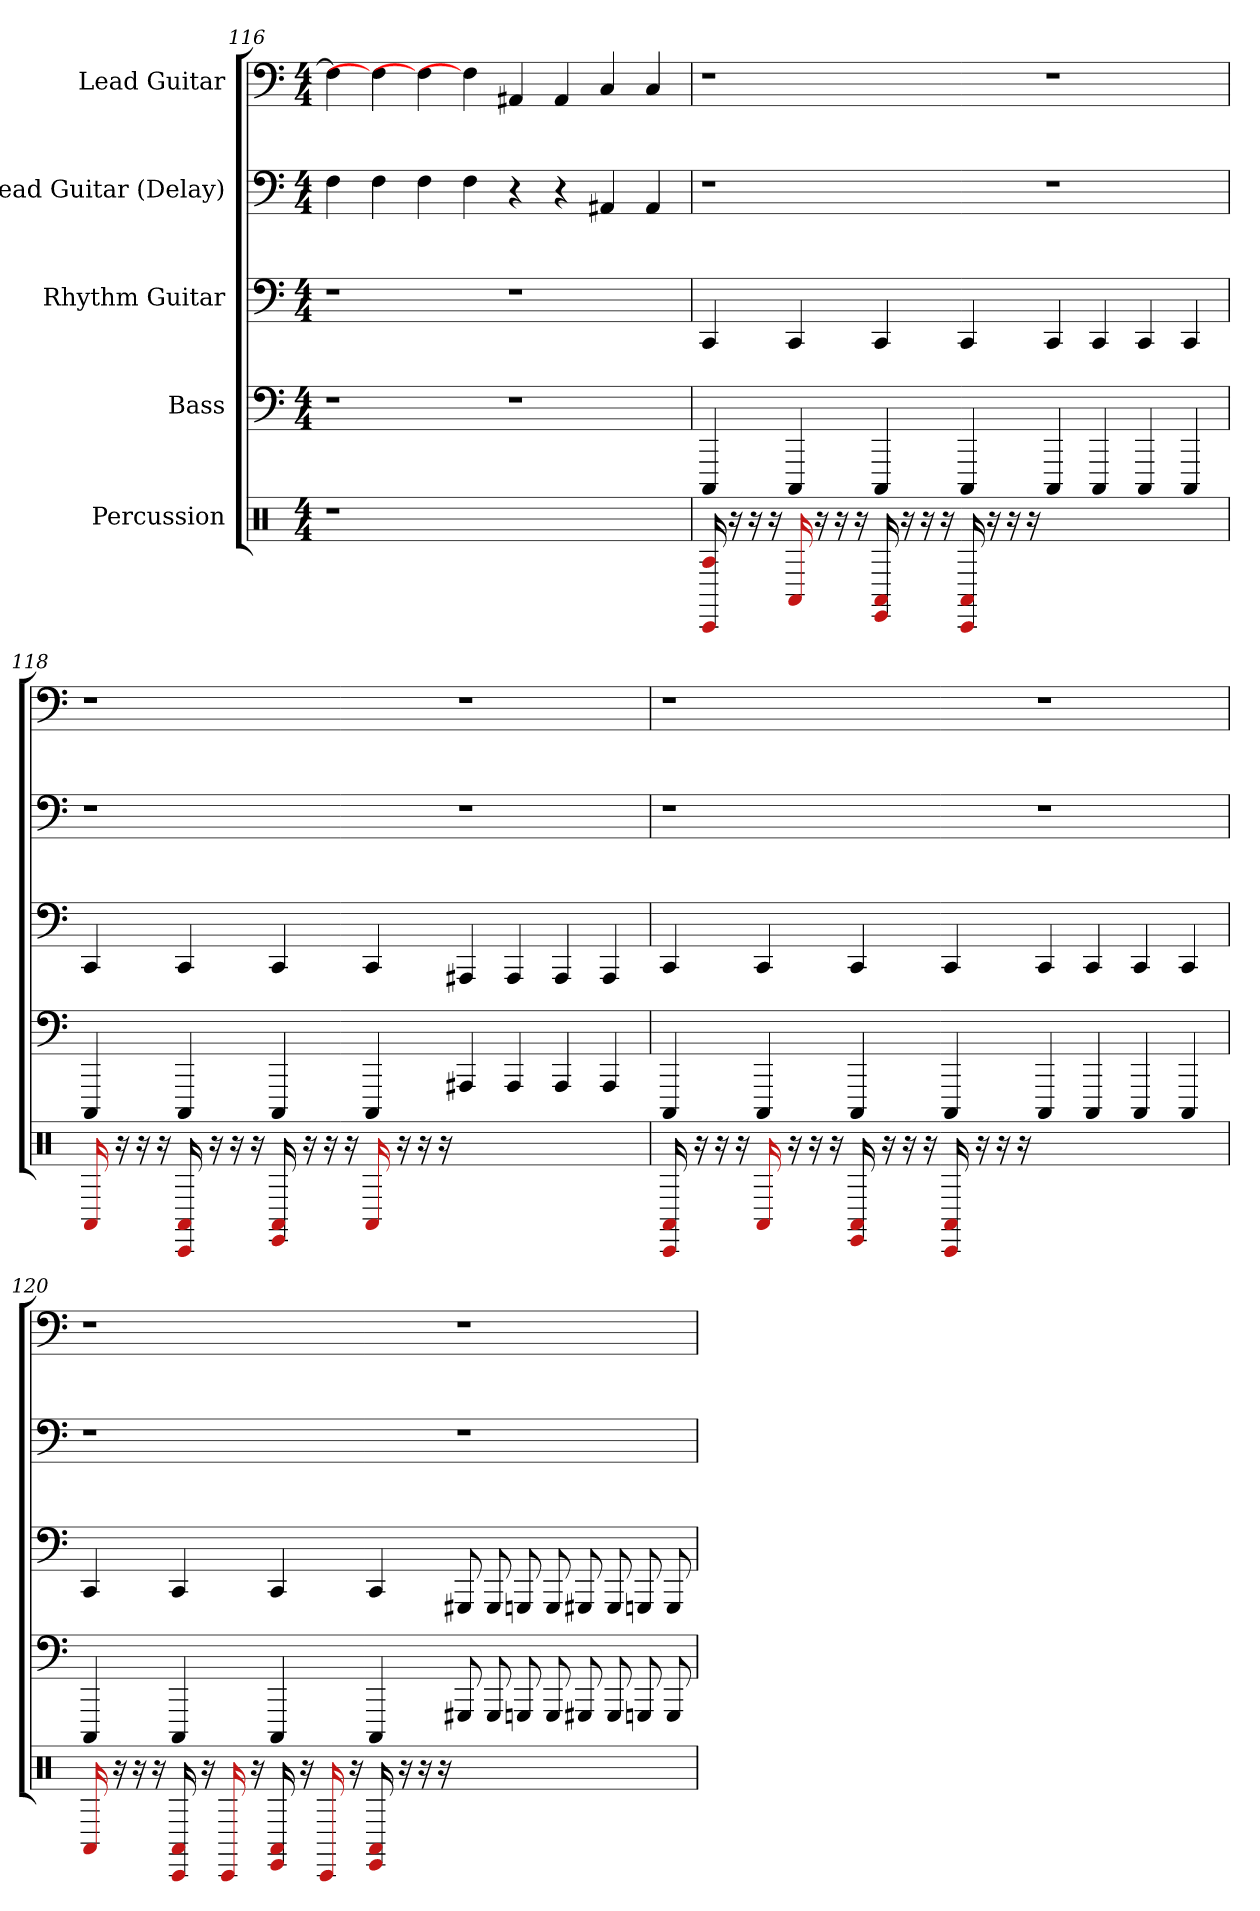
**kern	**kern	**kern	**kern	**kern
*part5	*part4	*part3	*part2	*part1
*staff5	*staff4	*staff3	*staff2	*staff1
*I"Percussion	*I"Bass	*I"Rhythm Guitar	*I"Lead Guitar (Delay)	*I"Lead Guitar
*clefX	*	*	*	*
*k[]	*k[]	*k[]	*k[]	*k[]
*M4/4	*M4/4	*M4/4	*M4/4	*M4/4
=116	=116	=116	=116	=116
1r	1r	1r	4F	4F]
.	.	.	4F	4F]
.	.	.	4F	4F]
.	.	.	4F	4F]
1ryy	1r	1r	4r	4AA#
.	.	.	4r	4AA#
.	.	.	4AA#	4C
.	.	.	4AA#	4C
=117	=117	=117	=117	=117
16A 16CC	4CCC	4CC	1r	1r
16r	.	.	.	.
16r	.	.	.	.
16r	.	.	.	.
16AA#	4CCC	4CC	.	.
16r	.	.	.	.
16r	.	.	.	.
16r	.	.	.	.
16AA# 16EE	4CCC	4CC	.	.
16r	.	.	.	.
16r	.	.	.	.
16r	.	.	.	.
16AA# 16CC	4CCC	4CC	.	.
16r	.	.	.	.
16r	.	.	.	.
16r	.	.	.	.
1ryy	4CCC	4CC	1r	1r
.	4CCC	4CC	.	.
.	4CCC	4CC	.	.
.	4CCC	4CC	.	.
=118	=118	=118	=118	=118
16AA#	4CCC	4CC	1r	1r
16r	.	.	.	.
16r	.	.	.	.
16r	.	.	.	.
16AA# 16CC	4CCC	4CC	.	.
16r	.	.	.	.
16r	.	.	.	.
16r	.	.	.	.
16AA# 16EE	4CCC	4CC	.	.
16r	.	.	.	.
16r	.	.	.	.
16r	.	.	.	.
16AA#	4CCC	4CC	.	.
16r	.	.	.	.
16r	.	.	.	.
16r	.	.	.	.
1ryy	4AAA#	4AAA#	1r	1r
.	4AAA#	4AAA#	.	.
.	4AAA#	4AAA#	.	.
.	4AAA#	4AAA#	.	.
=119	=119	=119	=119	=119
16AA# 16CC	4CCC	4CC	1r	1r
16r	.	.	.	.
16r	.	.	.	.
16r	.	.	.	.
16AA#	4CCC	4CC	.	.
16r	.	.	.	.
16r	.	.	.	.
16r	.	.	.	.
16AA# 16EE	4CCC	4CC	.	.
16r	.	.	.	.
16r	.	.	.	.
16r	.	.	.	.
16AA# 16CC	4CCC	4CC	.	.
16r	.	.	.	.
16r	.	.	.	.
16r	.	.	.	.
1ryy	4CCC	4CC	1r	1r
.	4CCC	4CC	.	.
.	4CCC	4CC	.	.
.	4CCC	4CC	.	.
=120	=120	=120	=120	=120
16AA#	4CCC	4CC	1r	1r
16r	.	.	.	.
16r	.	.	.	.
16r	.	.	.	.
16AA# 16CC	4CCC	4CC	.	.
16r	.	.	.	.
16CC	.	.	.	.
16r	.	.	.	.
16AA# 16EE	4CCC	4CC	.	.
16r	.	.	.	.
16CC	.	.	.	.
16r	.	.	.	.
16AA# 16EE	4CCC	4CC	.	.
16r	.	.	.	.
16r	.	.	.	.
16r	.	.	.	.
1ryy	8GGG#	8GGG#	1r	1r
.	8GGG#	8GGG#	.	.
.	8GGG	8GGG	.	.
.	8GGG	8GGG	.	.
.	8GGG#	8GGG#	.	.
.	8GGG#	8GGG#	.	.
.	8GGG	8GGG	.	.
.	8GGG	8GGG	.	.
=	=	=	=	=
*-	*-	*-	*-	*-
